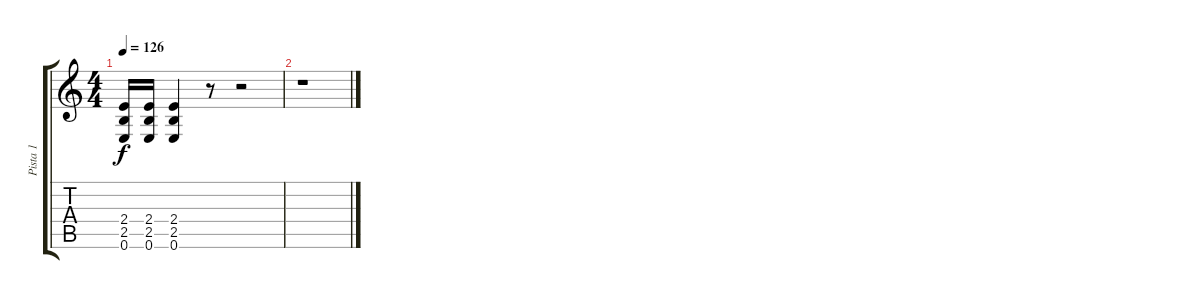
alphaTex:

\track ("Pista 1" "Pista 1") {instrument distortionguitar}
\staff {score tabs}
\tuning (E4 B3 G3 D3 A2 E2) {hide}
\ts (4 4)
\tempo 126
\clef g2
\ks c
(2.4 2.5 0.6).16{dy f} (2.4 2.5 0.6).16 (2.4 2.5 0.6).4 r.8 r.2 |
r.1
